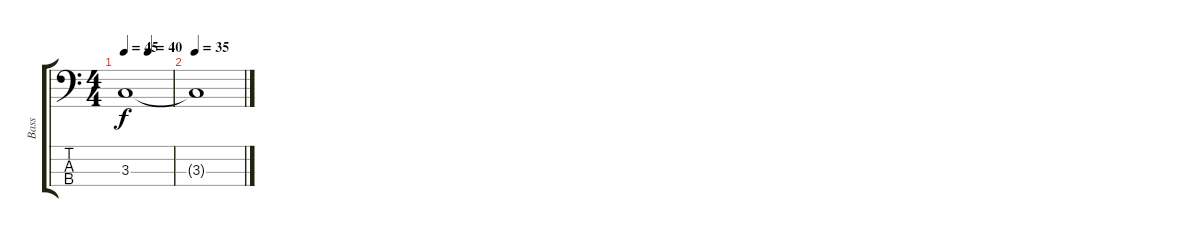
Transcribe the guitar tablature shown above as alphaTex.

\track ("Bass" "Bass") {instrument electricbasspick}
\staff {score tabs}
\tuning (G2 D2 A1 E1) {hide}
\ts (4 4)
\tempo 45
\tempo (40 0.5)
\clef f4
\ks c
3.3{t}.1{dy f} |
\tempo 35
3.3{t}.1
